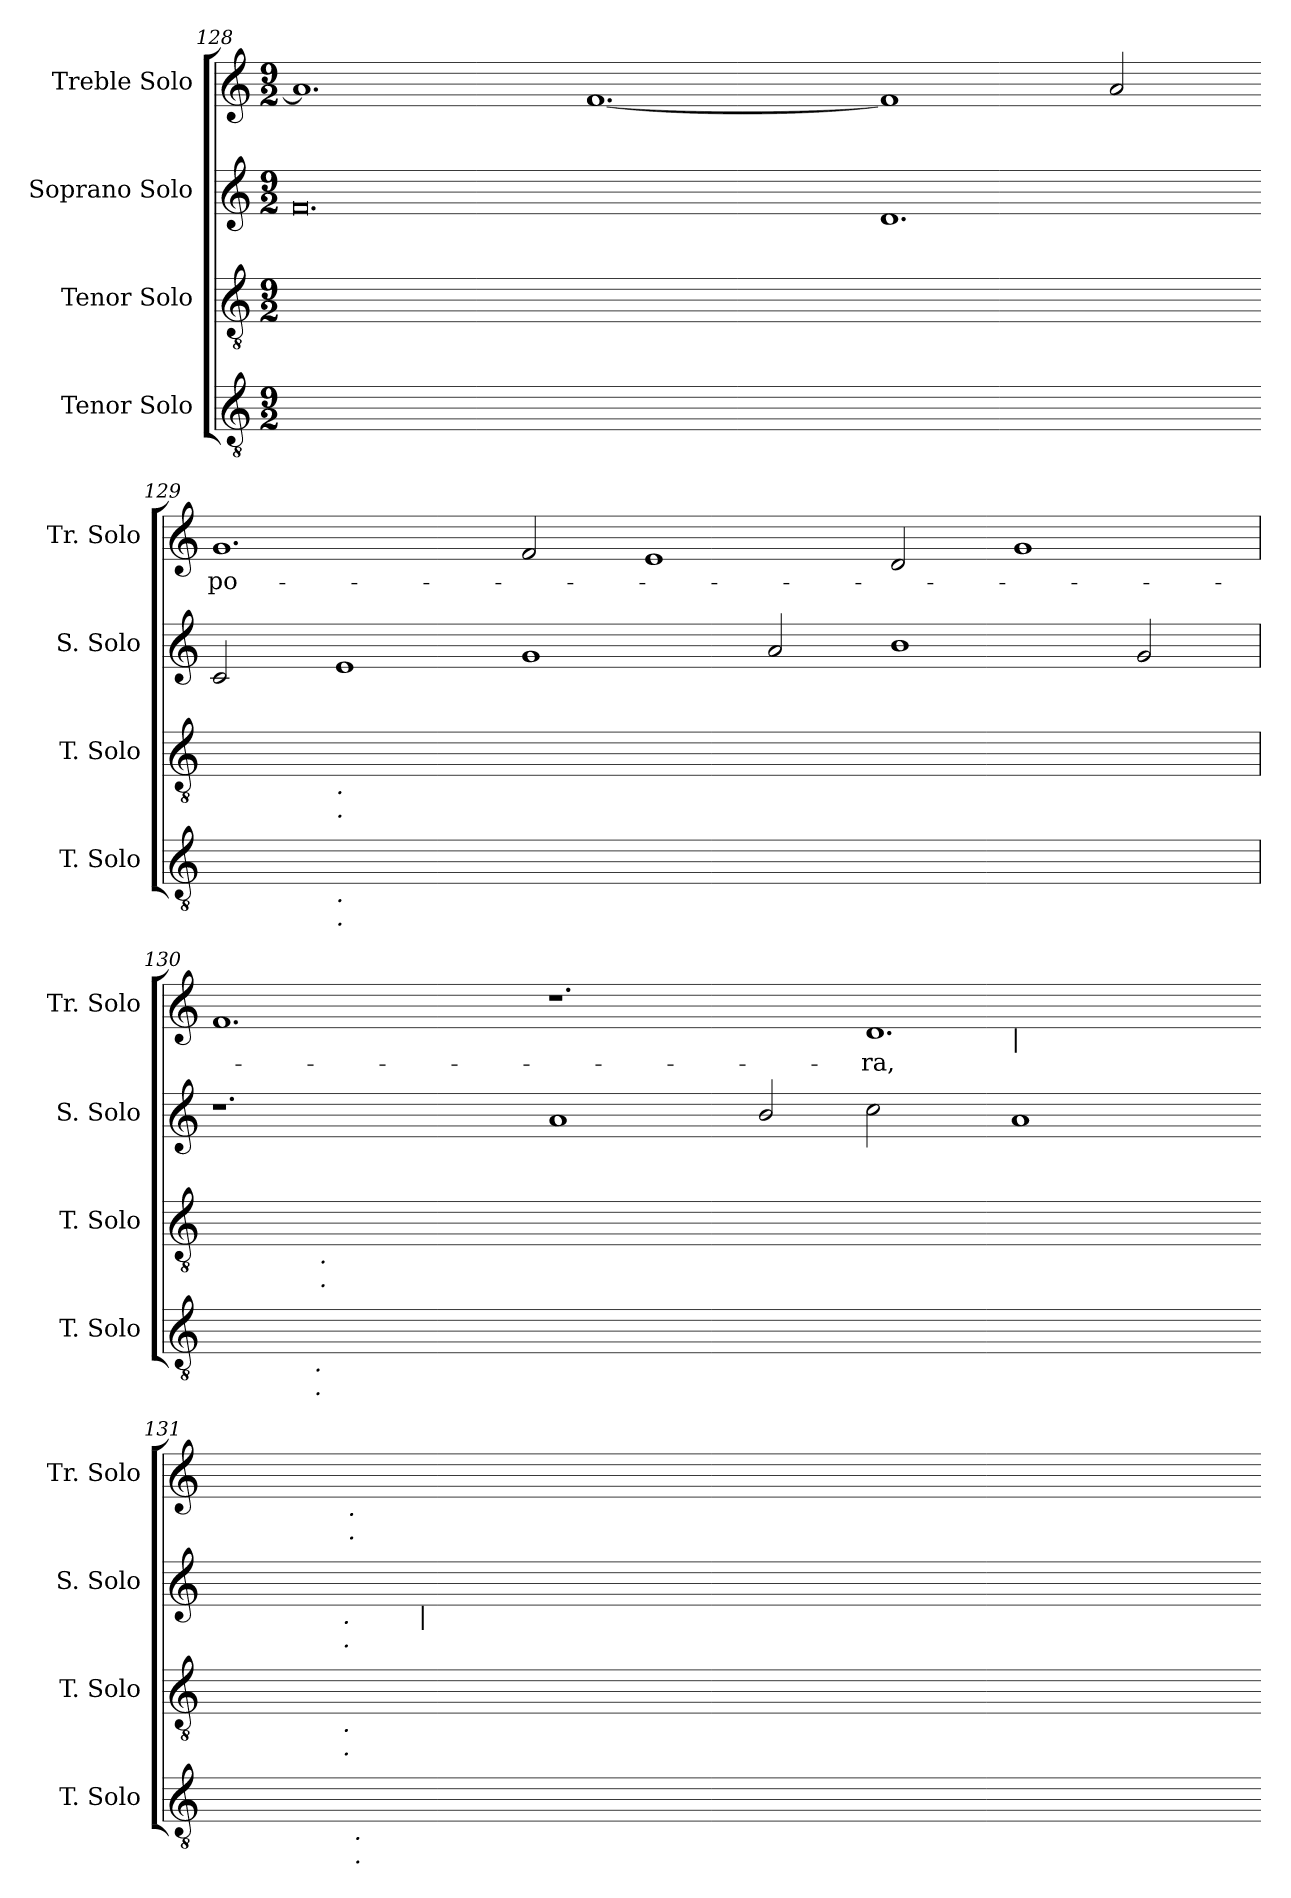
**kern	**kern	**kern	**text	**kern	**text
*part4	*part3	*part2	*part2	*part1	*part1
*staff4	*staff3	*staff2	*staff2	*staff1	*staff1
*I"Tenor Solo	*I"Tenor Solo	*I"Soprano Solo	*	*I"Treble Solo	*
*I'T. Solo	*I'T. Solo	*I'S. Solo	*	*I'Tr. Solo	*
*clefGv2	*clefGv2	*clefG2	*	*clefG2	*
*ITrd7c12	*ITrd7c12	*	*	*	*
*k[]	*k[]	*k[]	*	*k[]	*
*C:	*C:	*C:	*	*C:	*
*M9/2	*M9/2	*M9/2	*	*M9/2	*
=128	=128	=128	=128	=128	=128
0.DDiyy_<	0.AAiyy_<	0.fi	.	1.ai]	.
.	.	.	.	[<1.fi	.
1.DDiyy]	1.AAiyy]	1.di	.	1fi]	.
.	.	.	.	2ai/	.
=129-	=129-	=129-	=129-	=129-	=129-
!	!	!	!	!	!LO:LY:b:color=#000000
*^	*^	*	*	*	*
[<0.EEiyy	2ryy	[<0.GGiyy	2ryy	2ci/	.	1.gi	-po-
!	!	!	!LO:TX:b:i:t=.	!	!	!	!
!	!	!	!LO:TX:b:i:t=.	!	!	!	!
!	!LO:TX:b:i:t=.	!	!	!	!	!	!
!	!LO:TX:b:i:t=.	!	!	!	!	!	!
.	00ryy	.	00ryy	1ei	.	.	.
.	.	.	.	1gi	.	2fi/	.
.	.	.	.	.	.	1ei	.
.	.	.	.	2ai/	.	.	.
1.EEiyy]	.	1.GGiyy]	.	1bi	.	2di/	.
.	.	.	.	.	.	1gi	.
.	.	.	.	2gi/	.	.	.
!!LO:LB:g=z
=130	=130	=130	=130	=130	=130	=130	=130
*	*	*	*	*	*	*^	*
[<0.FFiyy	4ryy	[<0.AAiyy	4ryy	1.r	.	1.fi	2%7ryy	.
.	32ryy	.	32ryy	.	.	.	.	.
.	128ryy	.	128ryy	.	.	.	.	.
.	512ryy	.	256ryy	.	.	.	.	.
!	!LO:TX:b:i:t=.	!	!	!	!	!	!	!
!	!LO:TX:b:i:t=.	!	!	!	!	!	!	!
.	1ryy	.	.	.	.	.	.	.
.	.	.	1024ryy	.	.	.	.	.
!	!	!	!LO:TX:b:i:t=.	!	!	!	!	!
!	!	!	!LO:TX:b:i:t=.	!	!	!	!	!
.	.	.	1ryy	.	.	.	.	.
.	1ryy	.	.	.	.	.	.	.
.	.	.	1ryy	.	.	.	.	.
.	.	.	.	1ai	.	1.r	.	.
.	1ryy	.	.	.	.	.	.	.
.	.	.	1ryy	.	.	.	.	.
.	.	.	.	2bi/	.	.	.	.
!	!	!	!	!	!	!	!	!LO:LY:b:color=#000000
1.FFiyy]	.	1.AAiyy]	.	2cci\	.	1.di	.	-ra,
.	1ryy	.	.	.	.	.	.	.
.	.	.	1ryy	.	.	.	.	.
!	!	!	!	!	!	!	!LO:TX:b:i:t=|	!
.	.	.	.	1ai	.	.	1ryy	.
.	8ryy	.	.	.	.	.	.	.
.	.	.	8ryy	.	.	.	.	.
.	16ryy	.	.	.	.	.	.	.
.	.	.	16ryy	.	.	.	.	.
.	64ryy	.	.	.	.	.	.	.
.	.	.	64ryy	.	.	.	.	.
.	256.ryy	.	.	.	.	.	.	.
.	.	.	512.ryy	.	.	.	.	.
=131-	=131-	=131-	=131-	=131-	=131-	=131-	=131-	=131-
!	!	!	!	!	!LO:LY:b:color=#000000	!	!	!
!	!	!	!	!	!	!	!	!LO:LY:b:color=#000000
*	*	*	*	*^	*	*	*	*
*	*	*	*	*	*^	*	*	*	*
[<0.EEiyy	4ryy	[<0.BBiyy	4ryy	[<0.biyy	4ryy	2ryy	-tas,	[<0.eiyy	4ryy	Tunc
.	8ryy	.	8ryy	.	8ryy	.	.	.	8ryy	.
.	16ryy	.	16ryy	.	16ryy	.	.	.	16ryy	.
.	128.ryy	.	1024ryy	.	1024ryy	.	.	.	256.ryy	.
!	!	!	!	!	!LO:TX:b:i:t=.	!	!	!	!	!
!	!	!	!	!	!LO:TX:b:i:t=.	!	!	!	!	!
!	!	!	!LO:TX:b:i:t=.	!	!	!	!	!	!	!
!	!	!	!LO:TX:b:i:t=.	!	!	!	!	!	!	!
.	.	.	1ryy	.	1ryy	.	.	.	.	.
!	!	!	!	!	!	!	!	!	!LO:TX:b:i:t=.	!
!	!	!	!	!	!	!	!	!	!LO:TX:b:i:t=.	!
.	.	.	.	.	.	.	.	.	1ryy	.
!	!LO:TX:b:i:t=.	!	!	!	!	!	!	!	!	!
!	!LO:TX:b:i:t=.	!	!	!	!	!	!	!	!	!
.	1ryy	.	.	.	.	.	.	.	.	.
.	.	.	.	.	.	16ryy	.	.	.	.
.	.	.	.	.	.	64ryy	.	.	.	.
.	.	.	.	.	.	512.ryy	.	.	.	.
!	!	!	!	!	!	!LO:TX:b:i:t=|	!	!	!	!
.	.	.	.	.	.	1ryy	.	.	.	.
.	.	.	1ryy	.	1ryy	.	.	.	.	.
.	.	.	.	.	.	.	.	.	1ryy	.
.	1ryy	.	.	.	.	.	.	.	.	.
.	.	.	.	.	.	1ryy	.	.	.	.
.	.	.	1ryy	.	1ryy	.	.	.	.	.
.	.	.	.	.	.	.	.	.	1ryy	.
.	1ryy	.	.	.	.	.	.	.	.	.
.	.	.	.	.	.	1ryy	.	.	.	.
1.EEiyy_<	.	1.BBiyy]	.	1.biyy]	.	.	.	1.eiyy]	.	.
.	.	.	1ryy	.	1ryy	.	.	.	.	.
.	.	.	.	.	.	.	.	.	1ryy	.
.	1ryy	.	.	.	.	.	.	.	.	.
.	.	.	.	.	.	2ryy	.	.	.	.
.	.	.	.	.	.	4ryy	.	.	.	.
.	.	.	.	.	.	8ryy	.	.	.	.
.	.	.	32ryy	.	32ryy	.	.	.	.	.
.	.	.	.	.	.	.	.	.	32ryy	.
.	32ryy	.	.	.	.	.	.	.	.	.
.	.	.	.	.	.	32ryy	.	.	.	.
.	.	.	64ryy	.	64ryy	.	.	.	.	.
.	.	.	.	.	.	.	.	.	64ryy	.
.	64ryy	.	.	.	.	.	.	.	.	.
.	.	.	128...ryy	.	128...ryy	.	.	.	.	.
.	.	.	.	.	.	128ryy	.	.	.	.
.	.	.	.	.	.	.	.	.	128ryy	.
.	.	.	.	.	.	256ryy	.	.	.	.
.	256ryy	.	.	.	.	.	.	.	.	.
.	.	.	.	.	.	.	.	.	512ryy	.
.	.	.	.	.	.	1024ryy	.	.	.	.
*v	*v	*	*	*v	*v	*v	*	*v	*v	*
*	*v	*v	*	*	*	*
=-	=-	=-	=-	=-	=-
*-	*-	*-	*-	*-	*-
